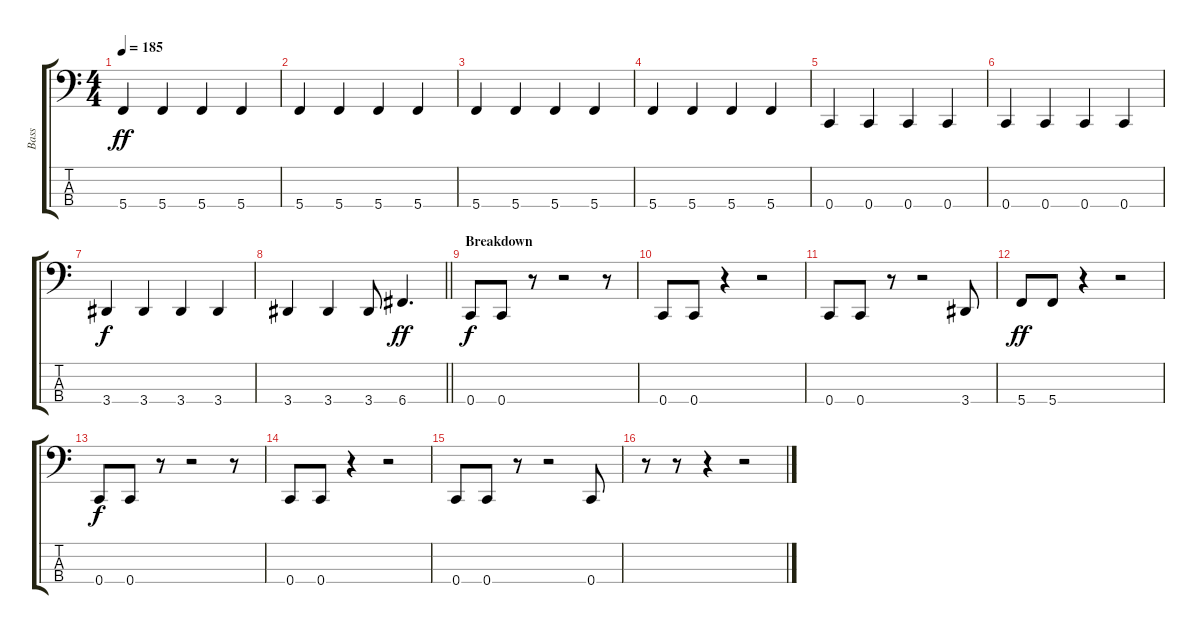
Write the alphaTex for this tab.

\track ("Bass" "Bass") {instrument electricbassfinger}
\staff {score tabs}
\tuning (Eb2 Bb1 F1 C1) {hide}
\ts (4 4)
\tempo 185
\clef f4
\ks c
5.4.4{dy ff} 5.4.4 5.4.4 5.4.4 |
5.4.4 5.4.4 5.4.4 5.4.4 |
5.4.4 5.4.4 5.4.4 5.4.4 |
5.4.4 5.4.4 5.4.4 5.4.4 |
0.4.4 0.4.4 0.4.4 0.4.4 |
0.4.4 0.4.4 0.4.4 0.4.4 |
3.4.4{dy f} 3.4.4 3.4.4 3.4.4 |
\barLineRight lightlight
3.4.4 3.4.4 3.4.8 6.4.4{d dy ff} |
\section ("" "Breakdown")
0.4.8{dy f} 0.4.8 r.8 r.2 r.8 |
0.4.8 0.4.8 r.4 r.2 |
0.4.8 0.4.8 r.8 r.2 3.4.8 |
5.4.8{dy ff} 5.4.8 r.4 r.2 |
0.4.8{dy f} 0.4.8 r.8 r.2 r.8 |
0.4.8 0.4.8 r.4 r.2 |
0.4.8 0.4.8 r.8 r.2 0.4.8 |
r.8 r.8 r.4 r.2
